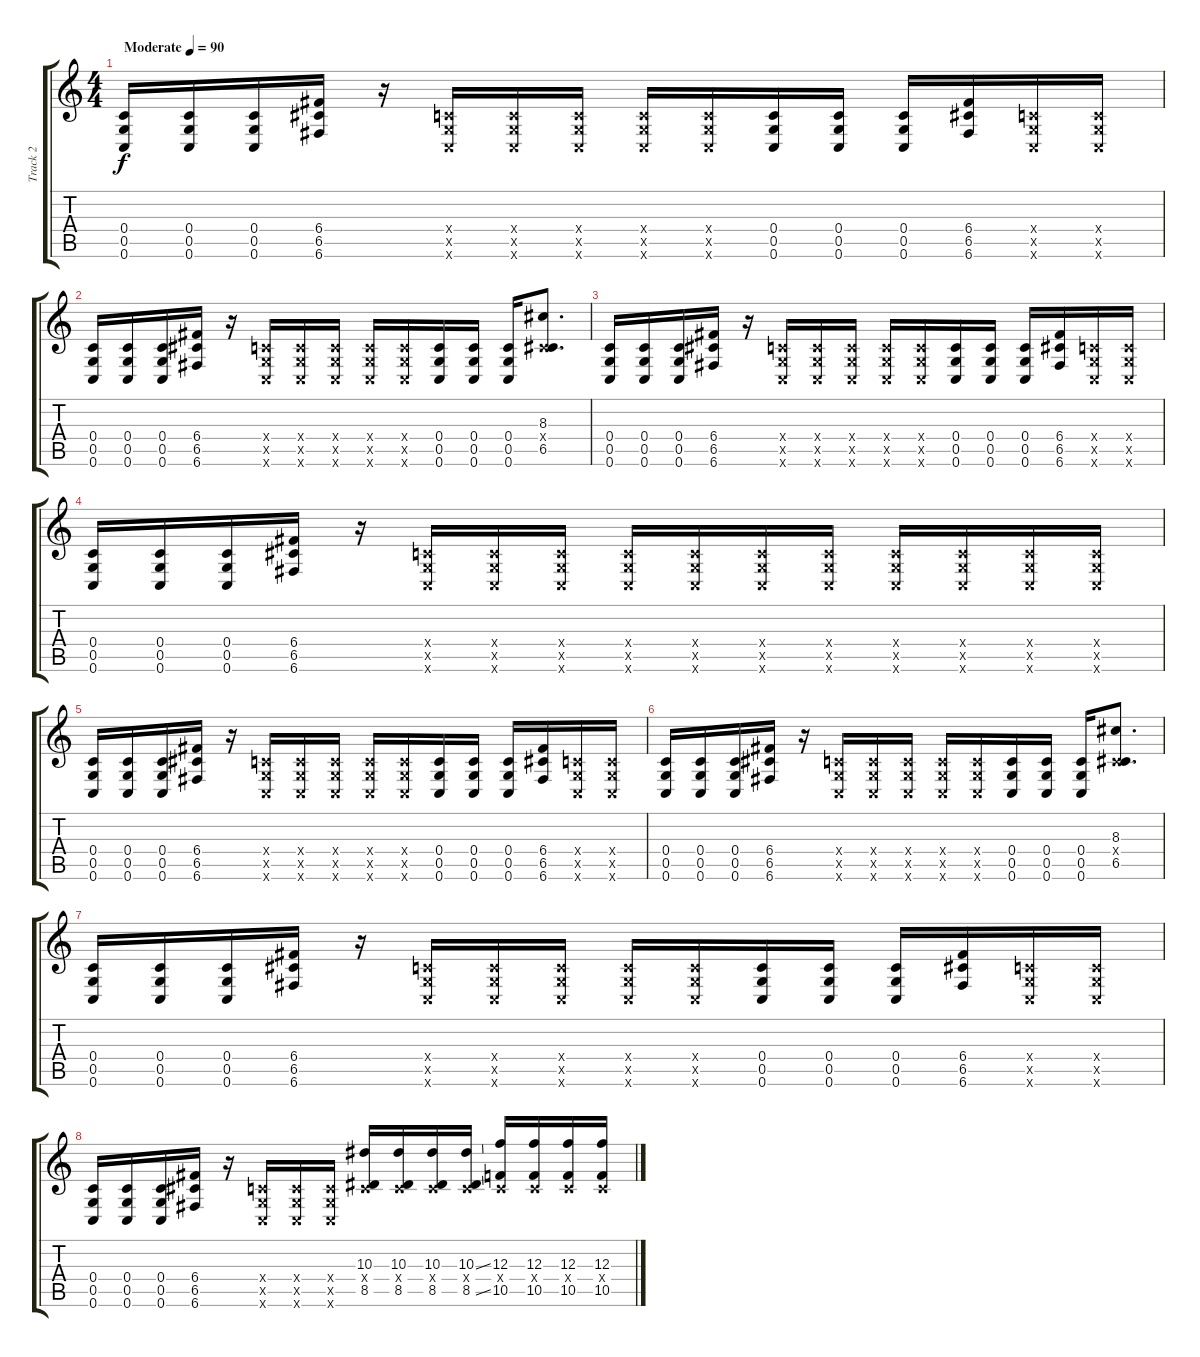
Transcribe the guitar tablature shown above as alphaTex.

\track ("Track 2" "Track 2") {instrument distortionguitar}
\staff {score tabs}
\tuning (D4 A3 F3 C3 G2 C2) {hide}
\ts (4 4)
\tempo (90 "Moderate")
\clef g2
\ks c
(0.4 0.5 0.6).16{dy f instrument distortionguitar} (0.4 0.5 0.6).16 (0.4 0.5 0.6).16 (6.4 6.5 6.6).16 r.16 (0.4{x} 0.5{x} 0.6{x}).16 (0.4{x} 0.5{x} 0.6{x}).16 (0.4{x} 0.5{x} 0.6{x}).16 (0.4{x} 0.5{x} 0.6{x}).16 (0.4{x} 0.5{x} 0.6{x}).16 (0.4 0.5 0.6).16 (0.4 0.5 0.6).16 (0.4 0.5 0.6).16 (6.4 6.5 6.6).16 (0.4{x} 0.5{x} 0.6{x}).16 (0.4{x} 0.5{x} 0.6{x}).16 |
(0.4 0.5 0.6).16 (0.4 0.5 0.6).16 (0.4 0.5 0.6).16 (6.4 6.5 6.6).16 r.16 (0.4{x} 0.5{x} 0.6{x}).16 (0.4{x} 0.5{x} 0.6{x}).16 (0.4{x} 0.5{x} 0.6{x}).16 (0.4{x} 0.5{x} 0.6{x}).16 (0.4{x} 0.5{x} 0.6{x}).16 (0.4 0.5 0.6).16 (0.4 0.5 0.6).16 (0.4 0.5 0.6).16 (8.3 0.4{x} 6.5).8{d} |
(0.4 0.5 0.6).16 (0.4 0.5 0.6).16 (0.4 0.5 0.6).16 (6.4 6.5 6.6).16 r.16 (0.4{x} 0.5{x} 0.6{x}).16 (0.4{x} 0.5{x} 0.6{x}).16 (0.4{x} 0.5{x} 0.6{x}).16 (0.4{x} 0.5{x} 0.6{x}).16 (0.4{x} 0.5{x} 0.6{x}).16 (0.4 0.5 0.6).16 (0.4 0.5 0.6).16 (0.4 0.5 0.6).16 (6.4 6.5 6.6).16 (0.4{x} 0.5{x} 0.6{x}).16 (0.4{x} 0.5{x} 0.6{x}).16 |
(0.4 0.5 0.6).16 (0.4 0.5 0.6).16 (0.4 0.5 0.6).16 (6.4 6.5 6.6).16 r.16 (0.4{x} 0.5{x} 0.6{x}).16 (0.4{x} 0.5{x} 0.6{x}).16 (0.4{x} 0.5{x} 0.6{x}).16 (0.4{x} 0.5{x} 0.6{x}).16 (0.4{x} 0.5{x} 0.6{x}).16 (0.4{x} 0.5{x} 0.6{x}).16 (0.4{x} 0.5{x} 0.6{x}).16 (0.4{x} 0.5{x} 0.6{x}).16 (0.4{x} 0.5{x} 0.6{x}).16 (0.4{x} 0.5{x} 0.6{x}).16 (0.4{x} 0.5{x} 0.6{x}).16 |
(0.4 0.5 0.6).16 (0.4 0.5 0.6).16 (0.4 0.5 0.6).16 (6.4 6.5 6.6).16 r.16 (0.4{x} 0.5{x} 0.6{x}).16 (0.4{x} 0.5{x} 0.6{x}).16 (0.4{x} 0.5{x} 0.6{x}).16 (0.4{x} 0.5{x} 0.6{x}).16 (0.4{x} 0.5{x} 0.6{x}).16 (0.4 0.5 0.6).16 (0.4 0.5 0.6).16 (0.4 0.5 0.6).16 (6.4 6.5 6.6).16 (0.4{x} 0.5{x} 0.6{x}).16 (0.4{x} 0.5{x} 0.6{x}).16 |
(0.4 0.5 0.6).16 (0.4 0.5 0.6).16 (0.4 0.5 0.6).16 (6.4 6.5 6.6).16 r.16 (0.4{x} 0.5{x} 0.6{x}).16 (0.4{x} 0.5{x} 0.6{x}).16 (0.4{x} 0.5{x} 0.6{x}).16 (0.4{x} 0.5{x} 0.6{x}).16 (0.4{x} 0.5{x} 0.6{x}).16 (0.4 0.5 0.6).16 (0.4 0.5 0.6).16 (0.4 0.5 0.6).16 (8.3 0.4{x} 6.5).8{d} |
(0.4 0.5 0.6).16 (0.4 0.5 0.6).16 (0.4 0.5 0.6).16 (6.4 6.5 6.6).16 r.16 (0.4{x} 0.5{x} 0.6{x}).16 (0.4{x} 0.5{x} 0.6{x}).16 (0.4{x} 0.5{x} 0.6{x}).16 (0.4{x} 0.5{x} 0.6{x}).16 (0.4{x} 0.5{x} 0.6{x}).16 (0.4 0.5 0.6).16 (0.4 0.5 0.6).16 (0.4 0.5 0.6).16 (6.4 6.5 6.6).16 (0.4{x} 0.5{x} 0.6{x}).16 (0.4{x} 0.5{x} 0.6{x}).16 |
(0.4 0.5 0.6).16 (0.4 0.5 0.6).16 (0.4 0.5 0.6).16 (6.4 6.5 6.6).16 r.16 (0.4{x} 0.5{x} 0.6{x}).16 (0.4{x} 0.5{x} 0.6{x}).16 (0.4{x} 0.5{x} 0.6{x}).16 (10.3 0.4{x} 8.5).16 (10.3 0.4{x} 8.5).16 (10.3 0.4{x} 8.5).16 (10.3{ss} 0.4{x} 8.5{ss}).16 (12.3 0.4{x} 10.5).16 (12.3 0.4{x} 10.5).16 (12.3 0.4{x} 10.5).16 (12.3 0.4{x} 10.5).16
